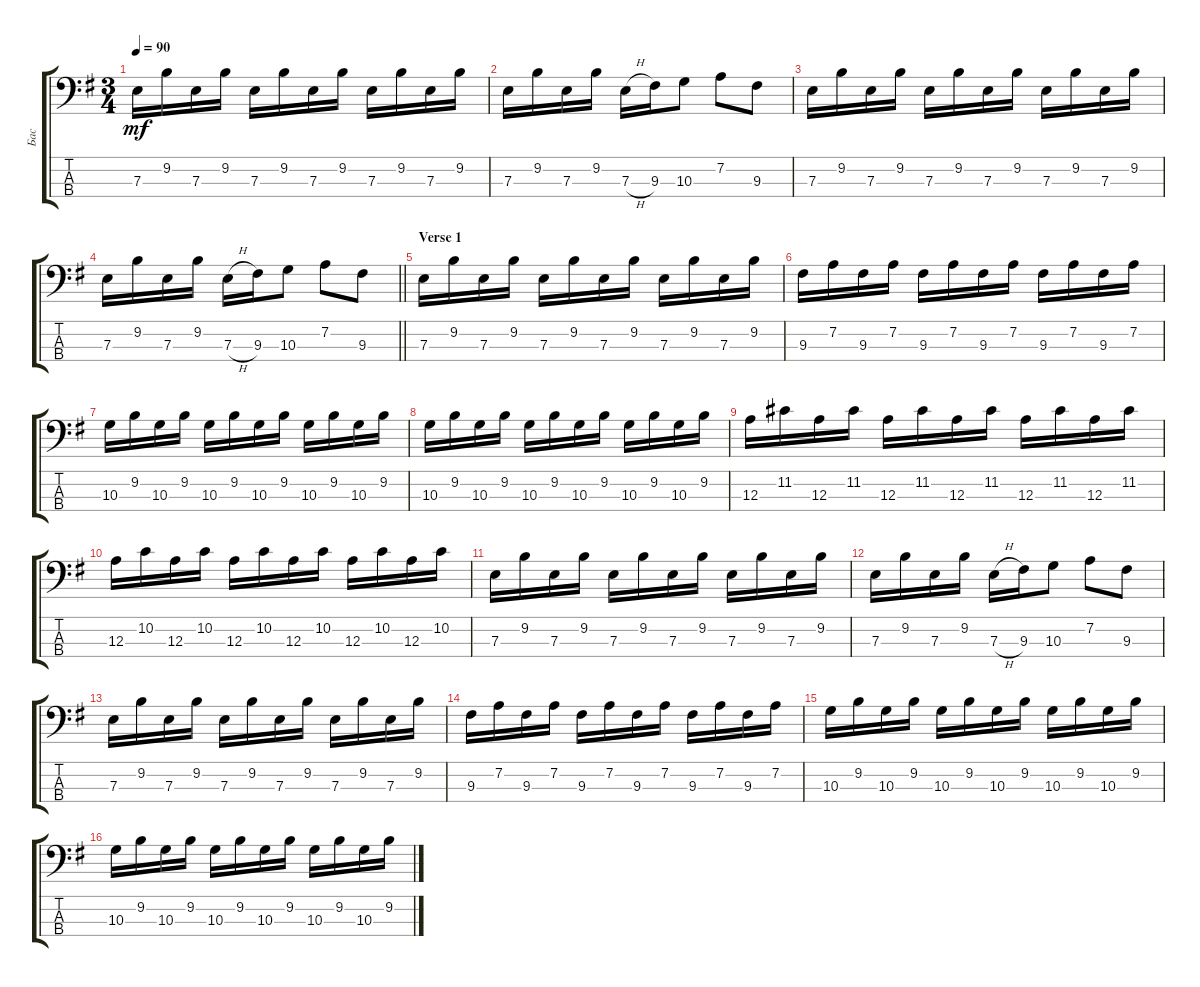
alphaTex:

\track ("Бас" "Бас") {instrument acousticbass}
\staff {score tabs}
\tuning (G2 D2 A1 E1) {hide}
\ts (3 4)
\tempo 90
\clef f4
\ks eminor
7.3.16{dy mf} 9.2.16 7.3.16 9.2.16 7.3.16 9.2.16 7.3.16 9.2.16 7.3.16 9.2.16 7.3.16 9.2.16 |
7.3.16 9.2.16 7.3.16 9.2.16 7.3{h}.16 9.3.16 10.3.8 7.2.8 9.3.8 |
7.3.16 9.2.16 7.3.16 9.2.16 7.3.16 9.2.16 7.3.16 9.2.16 7.3.16 9.2.16 7.3.16 9.2.16 |
\barLineRight lightlight
7.3.16 9.2.16 7.3.16 9.2.16 7.3{h}.16 9.3.16 10.3.8 7.2.8 9.3.8 |
\section ("" "Verse 1")
7.3.16 9.2.16 7.3.16 9.2.16 7.3.16 9.2.16 7.3.16 9.2.16 7.3.16 9.2.16 7.3.16 9.2.16 |
9.3.16 7.2.16 9.3.16 7.2.16 9.3.16 7.2.16 9.3.16 7.2.16 9.3.16 7.2.16 9.3.16 7.2.16 |
10.3.16 9.2.16 10.3.16 9.2.16 10.3.16 9.2.16 10.3.16 9.2.16 10.3.16 9.2.16 10.3.16 9.2.16 |
10.3.16 9.2.16 10.3.16 9.2.16 10.3.16 9.2.16 10.3.16 9.2.16 10.3.16 9.2.16 10.3.16 9.2.16 |
12.3.16 11.2.16 12.3.16 11.2.16 12.3.16 11.2.16 12.3.16 11.2.16 12.3.16 11.2.16 12.3.16 11.2.16 |
12.3.16 10.2.16 12.3.16 10.2.16 12.3.16 10.2.16 12.3.16 10.2.16 12.3.16 10.2.16 12.3.16 10.2.16 |
7.3.16 9.2.16 7.3.16 9.2.16 7.3.16 9.2.16 7.3.16 9.2.16 7.3.16 9.2.16 7.3.16 9.2.16 |
7.3.16 9.2.16 7.3.16 9.2.16 7.3{h}.16 9.3.16 10.3.8 7.2.8 9.3.8 |
7.3.16 9.2.16 7.3.16 9.2.16 7.3.16 9.2.16 7.3.16 9.2.16 7.3.16 9.2.16 7.3.16 9.2.16 |
9.3.16 7.2.16 9.3.16 7.2.16 9.3.16 7.2.16 9.3.16 7.2.16 9.3.16 7.2.16 9.3.16 7.2.16 |
10.3.16 9.2.16 10.3.16 9.2.16 10.3.16 9.2.16 10.3.16 9.2.16 10.3.16 9.2.16 10.3.16 9.2.16 |
10.3.16 9.2.16 10.3.16 9.2.16 10.3.16 9.2.16 10.3.16 9.2.16 10.3.16 9.2.16 10.3.16 9.2.16
